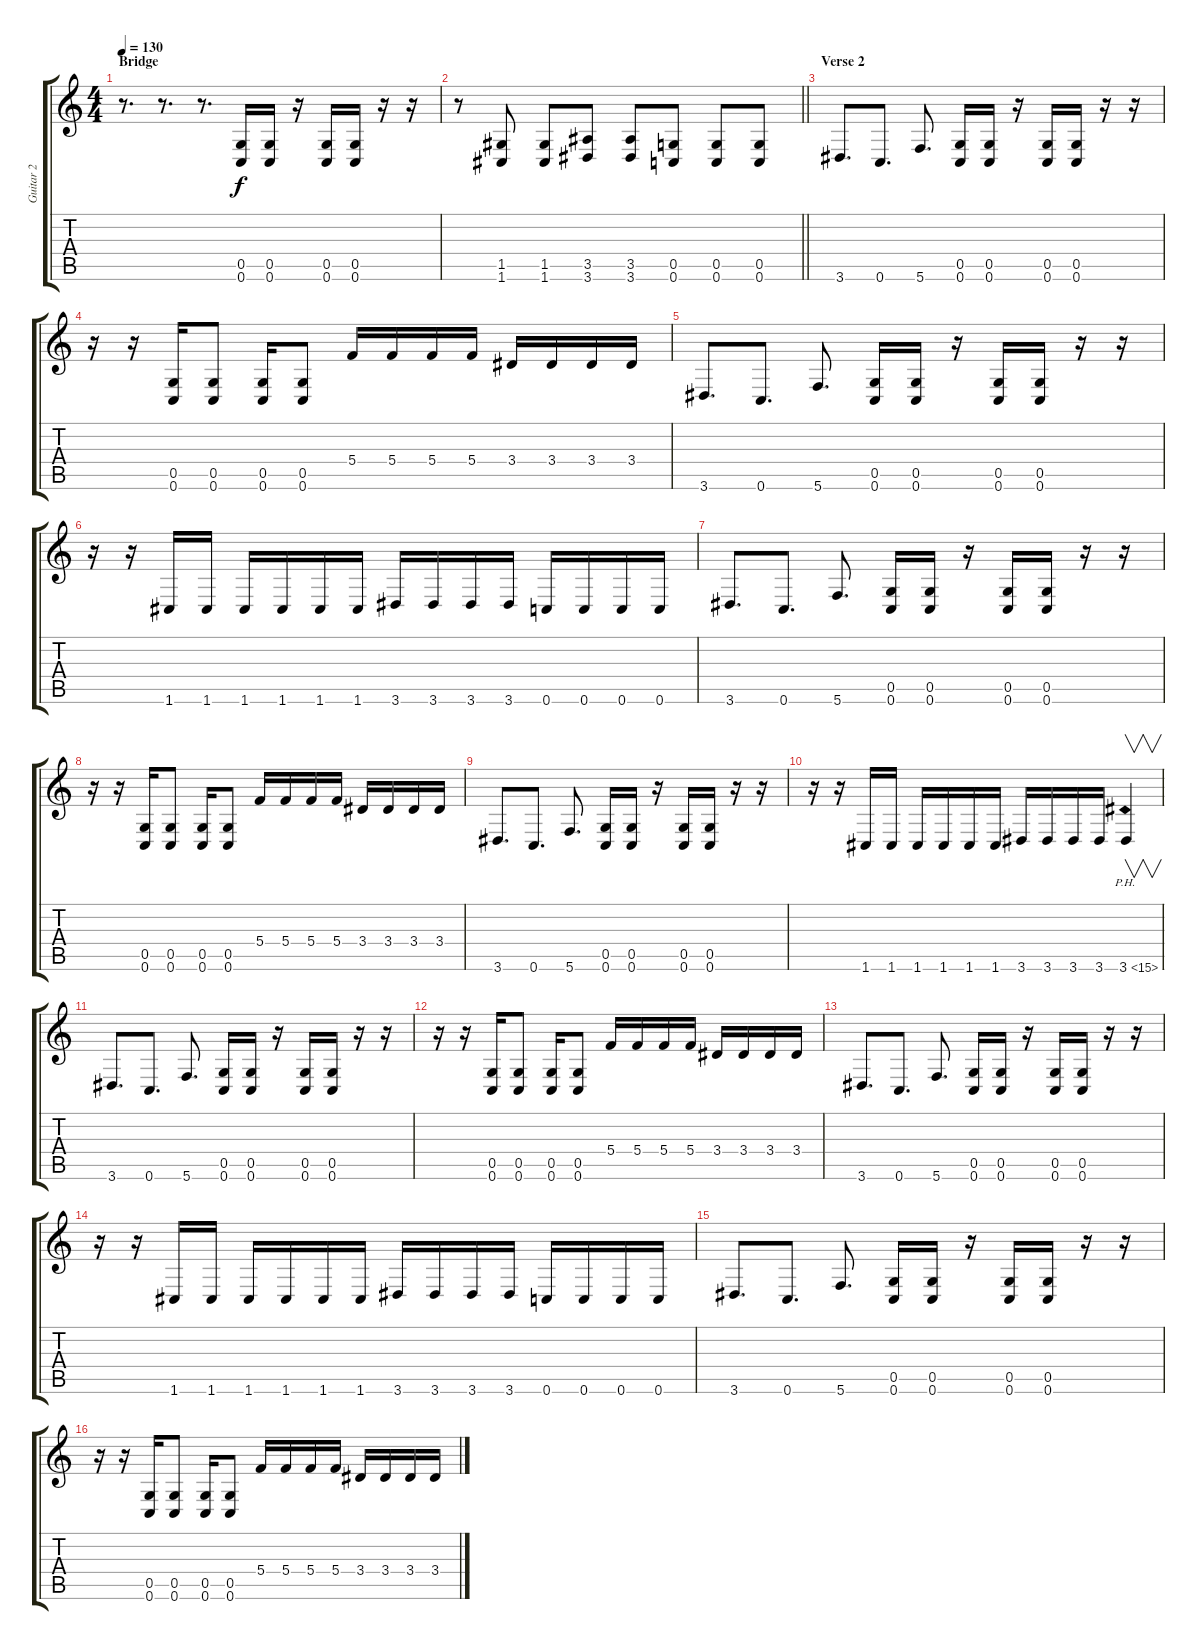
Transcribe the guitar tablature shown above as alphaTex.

\track ("Guitar 2" "Guitar 2") {instrument distortionguitar}
\staff {score tabs}
\tuning (D4 A3 F3 C3 G2 C2) {hide}
\ts (4 4)
\section ("" "Bridge")
\tempo 130
\clef g2
\ks c
r.8{d dy f} r.8{d} r.8{d} (0.5 0.6).16 (0.5 0.6).16 r.16 (0.5 0.6).16 (0.5 0.6).16 r.16 r.16 |
\barLineRight lightlight
r.8 (1.5 1.6).8 (1.5 1.6).8 (3.5 3.6).8 (3.5 3.6).8 (0.5 0.6).8 (0.5 0.6).8 (0.5 0.6).8 |
\section ("" "Verse 2")
3.6.8{d} 0.6.8{d} 5.6.8{d} (0.5 0.6).16 (0.5 0.6).16 r.16 (0.5 0.6).16 (0.5 0.6).16 r.16 r.16 |
r.16 r.16 (0.5 0.6).16 (0.5 0.6).8 (0.5 0.6).16 (0.5 0.6).8 5.4.16 5.4.16 5.4.16 5.4.16 3.4.16 3.4.16 3.4.16 3.4.16 |
3.6.8{d} 0.6.8{d} 5.6.8{d} (0.5 0.6).16 (0.5 0.6).16 r.16 (0.5 0.6).16 (0.5 0.6).16 r.16 r.16 |
r.16 r.16 1.6.16 1.6.16 1.6.16 1.6.16 1.6.16 1.6.16 3.6.16 3.6.16 3.6.16 3.6.16 0.6.16 0.6.16 0.6.16 0.6.16 |
3.6.8{d} 0.6.8{d} 5.6.8{d} (0.5 0.6).16 (0.5 0.6).16 r.16 (0.5 0.6).16 (0.5 0.6).16 r.16 r.16 |
r.16 r.16 (0.5 0.6).16 (0.5 0.6).8 (0.5 0.6).16 (0.5 0.6).8 5.4.16 5.4.16 5.4.16 5.4.16 3.4.16 3.4.16 3.4.16 3.4.16 |
3.6.8{d} 0.6.8{d} 5.6.8{d} (0.5 0.6).16 (0.5 0.6).16 r.16 (0.5 0.6).16 (0.5 0.6).16 r.16 r.16 |
r.16 r.16 1.6.16 1.6.16 1.6.16 1.6.16 1.6.16 1.6.16 3.6.16 3.6.16 3.6.16 3.6.16 3.6{ph 12}.4{v} |
3.6.8{d} 0.6.8{d} 5.6.8{d} (0.5 0.6).16 (0.5 0.6).16 r.16 (0.5 0.6).16 (0.5 0.6).16 r.16 r.16 |
r.16 r.16 (0.5 0.6).16 (0.5 0.6).8 (0.5 0.6).16 (0.5 0.6).8 5.4.16 5.4.16 5.4.16 5.4.16 3.4.16 3.4.16 3.4.16 3.4.16 |
3.6.8{d} 0.6.8{d} 5.6.8{d} (0.5 0.6).16 (0.5 0.6).16 r.16 (0.5 0.6).16 (0.5 0.6).16 r.16 r.16 |
r.16 r.16 1.6.16 1.6.16 1.6.16 1.6.16 1.6.16 1.6.16 3.6.16 3.6.16 3.6.16 3.6.16 0.6.16 0.6.16 0.6.16 0.6.16 |
3.6.8{d} 0.6.8{d} 5.6.8{d} (0.5 0.6).16 (0.5 0.6).16 r.16 (0.5 0.6).16 (0.5 0.6).16 r.16 r.16 |
r.16 r.16 (0.5 0.6).16 (0.5 0.6).8 (0.5 0.6).16 (0.5 0.6).8 5.4.16 5.4.16 5.4.16 5.4.16 3.4.16 3.4.16 3.4.16 3.4.16
